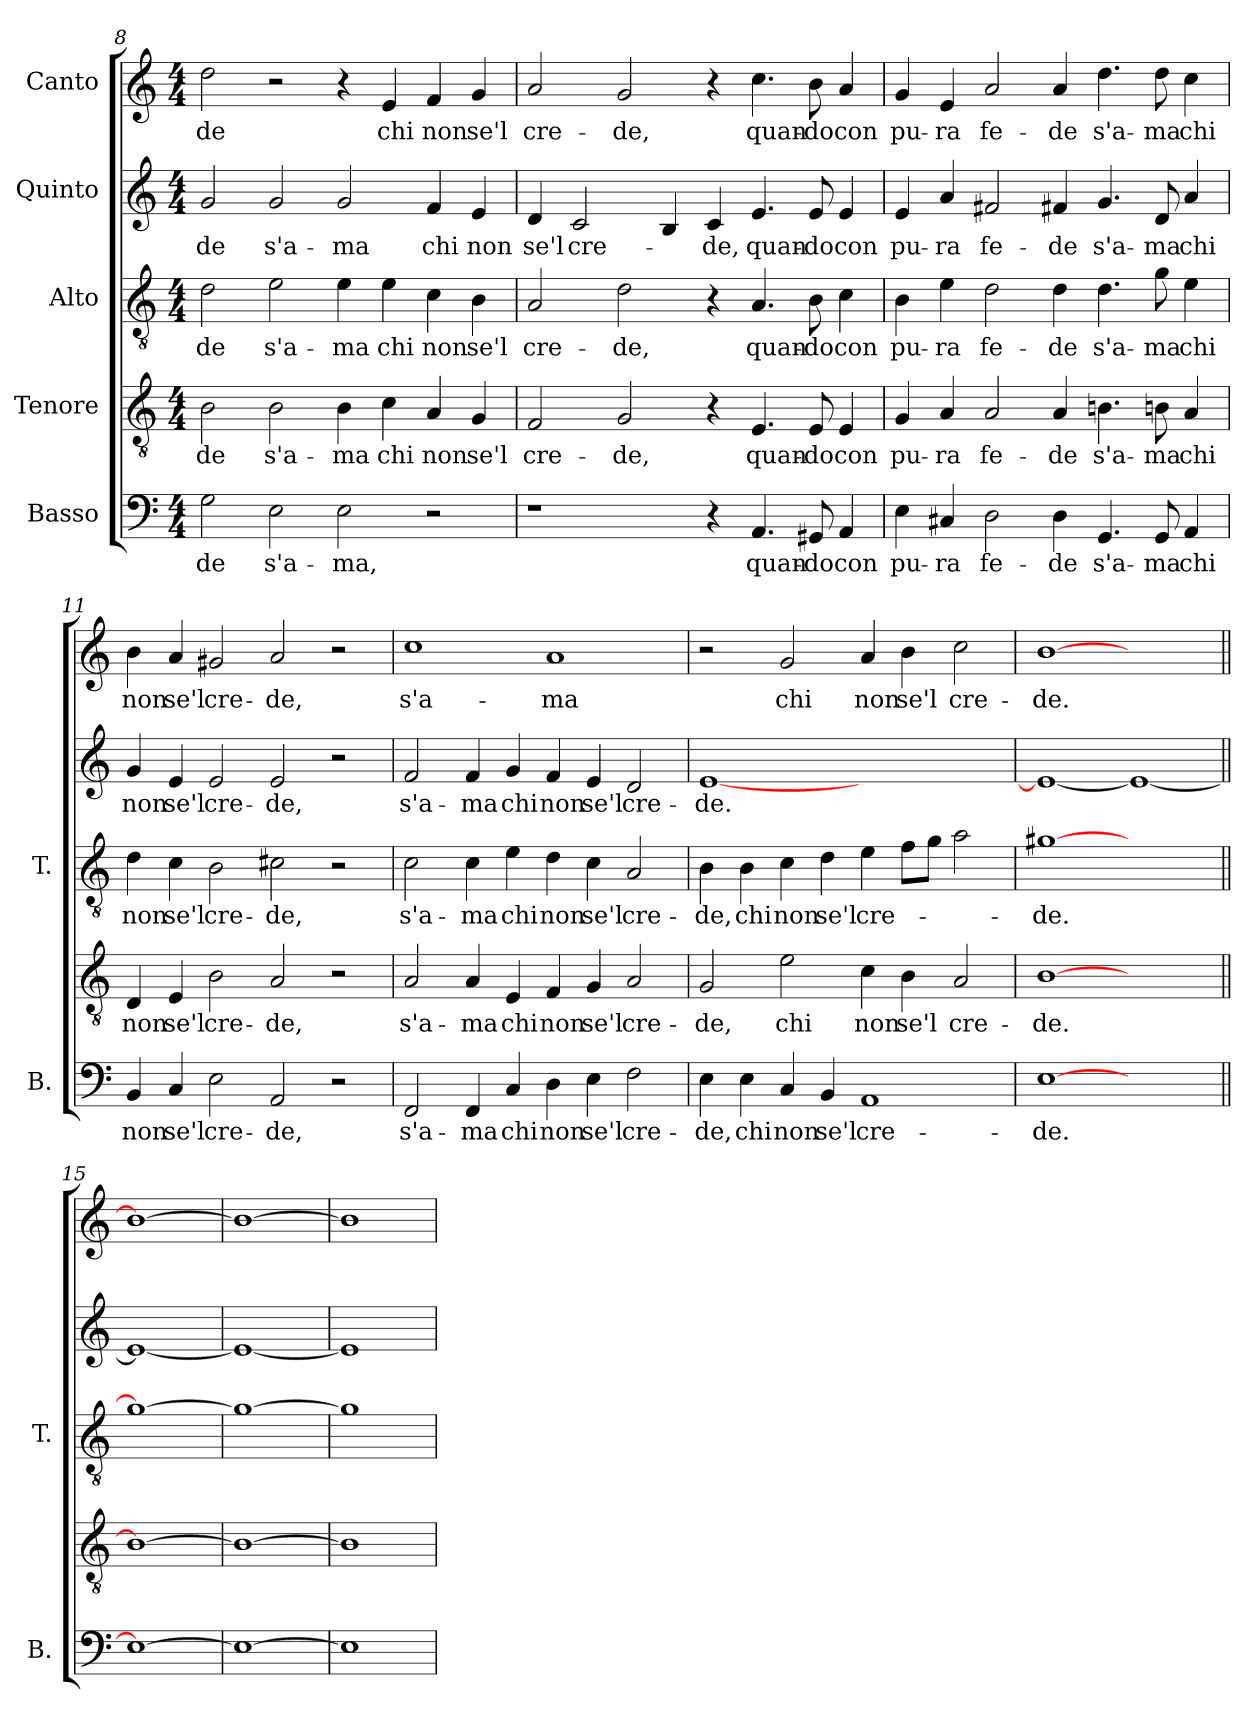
**kern	**text	**kern	**text	**kern	**text	**kern	**text	**kern	**text
*part5	*part5	*part4	*part4	*part3	*part3	*part2	*part2	*part1	*part1
*staff5	*staff5	*staff4	*staff4	*staff3	*staff3	*staff2	*staff2	*staff1	*staff1
*I"Basso	*	*I"Tenore	*	*I"Alto	*	*I"Quinto	*	*I"Canto	*
*I'B.	*	*	*	*I'T.	*	*	*	*	*
*clefF4	*	*clefGv2	*	*clefGv2	*	*clefG2	*	*clefG2	*
*k[]	*	*k[]	*	*k[]	*	*k[]	*	*k[]	*
*a:	*	*a:	*	*a:	*	*a:	*	*a:	*
*M4/4	*	*M4/4	*	*M4/4	*	*M4/4	*	*M4/4	*
=8	=8	=8	=8	=8	=8	=8	=8	=8	=8
2G\	-de	2B\	-de	2d\	-de	2g/	-de	2dd\	-de
2E\	s'a-	2B\	s'a-	2e\	s'a-	2g/	s'a-	2r	.
2E\	-ma,	4B\	-ma	4e\	-ma	2g/	-ma	4r	.
.	.	4c\	chi	4e\	chi	.	.	4e/	chi
2r	.	4A/	non	4c\	non	4f/	chi	4f/	non
.	.	4G/	se'l	4B\	se'l	4e/	non	4g/	se'l
=9	=9	=9	=9	=9	=9	=9	=9	=9	=9
1r	.	2F/	cre-	2A/	cre-	4d/	se'l	2a/	cre-
.	.	.	.	.	.	2c/	cre-	.	.
.	.	2G/	-de,	2d\	-de,	.	.	2g/	-de,
.	.	.	.	.	.	4B/	.	.	.
4r	.	4r	.	4r	.	4c/	-de,	4r	.
4.AA/	quan-	4.E/	quan-	4.A/	quan-	4.e/	quan-	4.cc\	quan-
8GG#X/	-do	8E/	-do	8B\	-do	8e/	-do	8b\	-do
4AA/	con	4E/	con	4c\	con	4e/	con	4a/	con
=10	=10	=10	=10	=10	=10	=10	=10	=10	=10
4E\	pu-	4G/	pu-	4B\	pu-	4e/	pu-	4g/	pu-
4C#X/	-ra	4A/	-ra	4e\	-ra	4a/	-ra	4e/	-ra
2D\	fe-	2A/	fe-	2d\	fe-	2f#X/	fe-	2a/	fe-
4D\	-de	4A/	-de	4d\	-de	4f#X/	-de	4a/	-de
4.GG/	s'a-	4.Bn\	s'a-	4.d\	s'a-	4.g/	s'a-	4.dd\	s'a-
8GG/	-ma	8Bn\	-ma	8g\	-ma	8d/	-ma	8dd\	-ma
4AA/	chi	4A/	chi	4e\	chi	4a/	chi	4cc\	chi
=11	=11	=11	=11	=11	=11	=11	=11	=11	=11
4BB/	non	4D/	non	4d\	non	4g/	non	4b\	non
4C/	se'l	4E/	se'l	4c\	se'l	4e/	se'l	4a/	se'l
2E\	cre-	2B\	cre-	2B\	cre-	2e/	cre-	2g#X/	cre-
2AA/	-de,	2A/	-de,	2c#X\	-de,	2e/	-de,	2a/	-de,
2r	.	2r	.	2r	.	2r	.	2r	.
=12	=12	=12	=12	=12	=12	=12	=12	=12	=12
2FF/	s'a-	2A/	s'a-	2c\	s'a-	2f/	s'a-	1cc\	s'a-
4FF/	-ma	4A/	-ma	4c\	-ma	4f/	-ma	.	.
4C/	chi	4E/	chi	4e\	chi	4g/	chi	.	.
4D\	non	4F/	non	4d\	non	4f/	non	1a/	-ma
4E\	se'l	4G/	se'l	4c\	se'l	4e/	se'l	.	.
2F\	cre-	2A/	cre-	2A/	cre-	2d/	cre-	.	.
=13	=13	=13	=13	=13	=13	=13	=13	=13	=13
4E\	-de,	2G/	-de,	4B\	-de,	[1e/	-de.	2r	.
4E\	chi	.	.	4B\	chi	.	.	.	.
4C/	non	2e\	chi	4c\	non	.	.	2g/	chi
4BB/	se'l	.	.	4d\	se'l	.	.	.	.
1AA/	cre-	4c\	non	4e\	cre-	1ryy	.	4a/	non
.	.	4B\	se'l	8f\L	.	.	.	4b\	se'l
.	.	.	.	8g\J	.	.	.	.	.
.	.	2A/	cre-	2a\	.	.	.	2cc\	cre-
=14	=14	=14	=14	=14	=14	=14	=14	=14	=14
[1E\	-de.	[1B\	-de.	[1g#X\	-de.	1e/_	.	[1b\	-de.
1ryy	.	1ryy	.	1ryy	.	1e/_	.	1ryy	.
=15||	=15||	=15||	=15||	=15||	=15||	=15||	=15||	=15||	=15||
1E\_	.	1B\_	.	1g#\_	.	1e/_	.	1b\_	.
=16	=16	=16	=16	=16	=16	=16	=16	=16	=16
1E\_	.	1B\_	.	1g#\_	.	1e/_	.	1b\_	.
=17	=17	=17	=17	=17	=17	=17	=17	=17	=17
1E\]	.	1B\]	.	1g#\]	.	1e/]	.	1b\]	.
=	=	=	=	=	=	=	=	=	=
*-	*-	*-	*-	*-	*-	*-	*-	*-	*-
